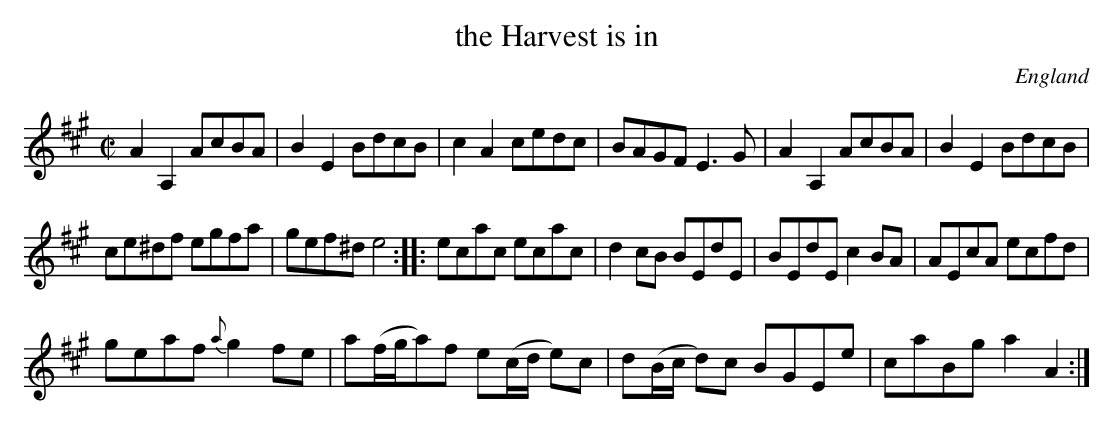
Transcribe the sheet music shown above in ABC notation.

X:1
T:the Harvest is in
M:C|
O:England
K:A major
A2A,2 AcBA| B2E2 BdcB| c2A2 cedc| BAGF E3G|\
A2A,2 AcBA| B2E2 BdcB|
ce^df egfa| gef^d e4::\
ecac ecac| d2cB BEdE| BEdE c2BA| AEcA ecfd|
geaf {a}g2fe| a(f/g/a)f e(c/d/ e)c| d(B/c/ d)c BGEe| caBg a2A2:|
